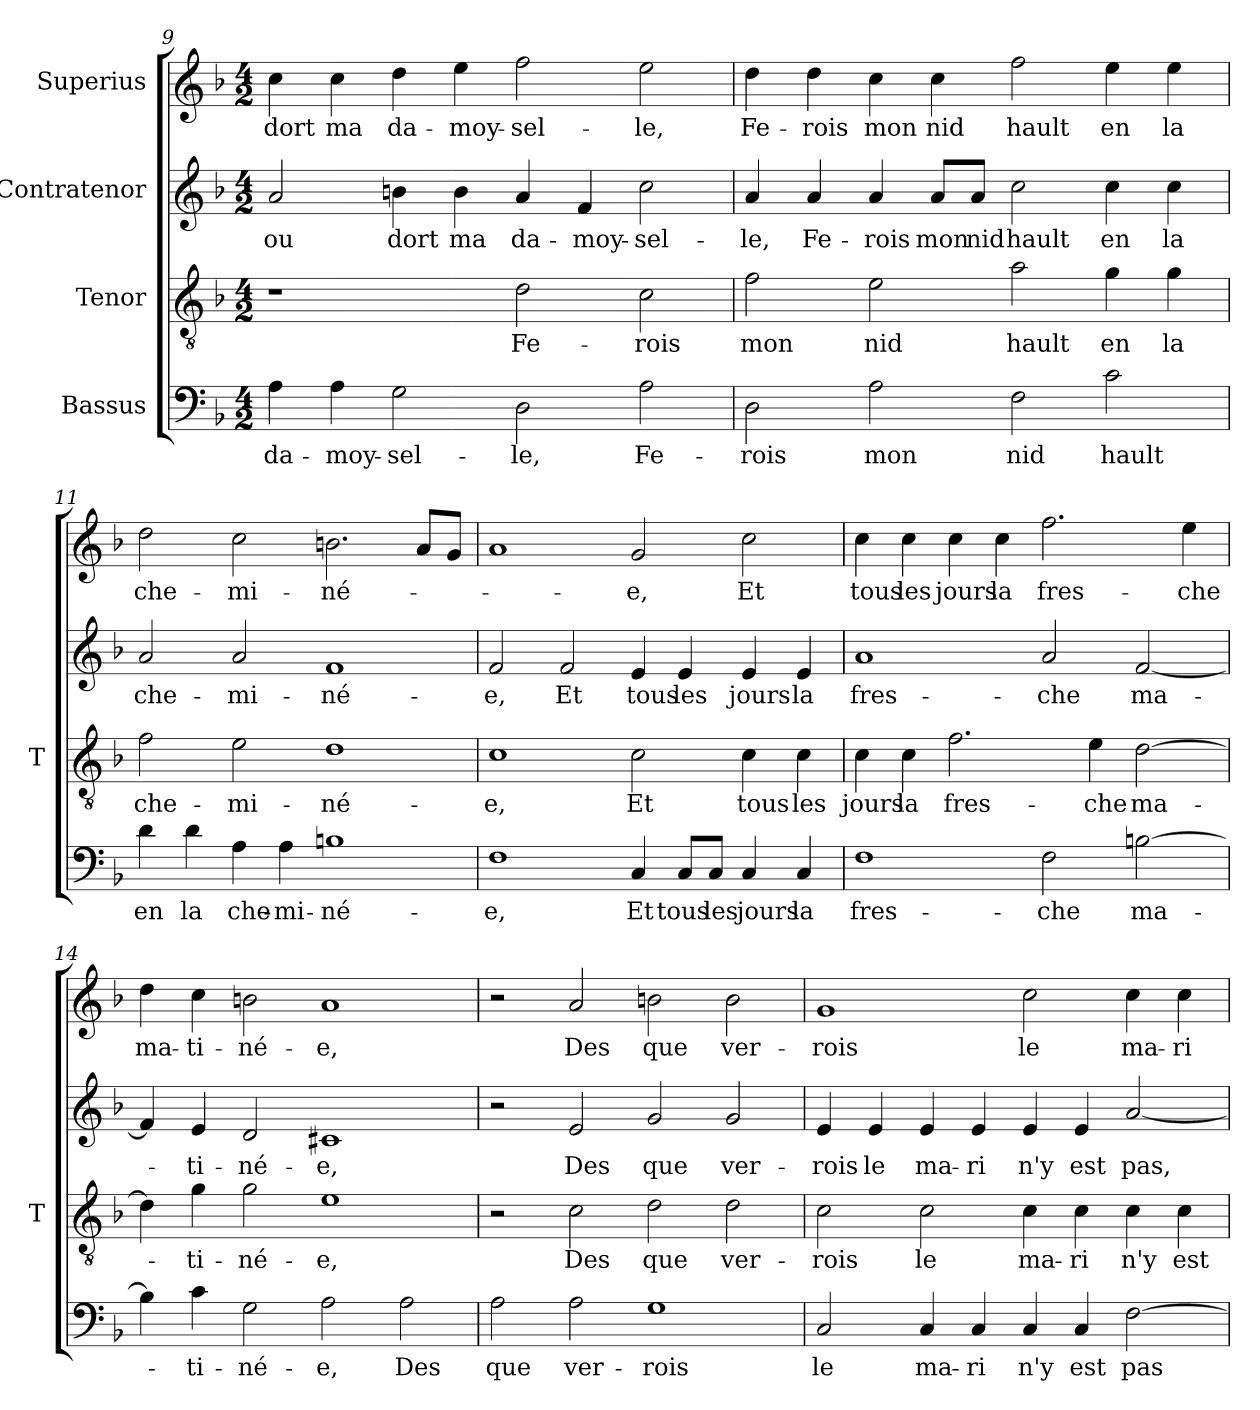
**kern	**text	**kern	**text	**kern	**text	**kern	**text
*part4	*part4	*part3	*part3	*part2	*part2	*part1	*part1
*staff4	*staff4	*staff3	*staff3	*staff2	*staff2	*staff1	*staff1
*I"Bassus	*	*I"Tenor	*	*I"Contratenor	*	*I"Superius	*
*	*	*I'T	*	*	*	*	*
*clefF4	*	*clefGv2	*	*clefG2	*	*clefG2	*
*k[b-]	*	*k[b-]	*	*k[b-]	*	*k[b-]	*
*M4/2	*	*M4/2	*	*M4/2	*	*M4/2	*
=9	=9	=9	=9	=9	=9	=9	=9
4A	da-	1r	.	2a	-ou	4cc	-dort
4A	moy-	.	.	.	.	4cc	-ma
2G	sel-	.	.	4b	-dort	4dd	da-
.	.	.	.	4b	-ma	4ee	moy-
2D	-le,	2d	Fe-	4a	da-	2ff	sel-
.	.	.	.	4f	moy-	.	.
2A	Fe-	2c	-rois	2cc	sel-	2ee	-le,
=10	=10	=10	=10	=10	=10	=10	=10
2D	-rois	2f	-mon	4a	-le,	4dd	Fe-
.	.	.	.	4a	Fe-	4dd	-rois
2A	-mon	2e	-nid	4a	-rois	4cc	-mon
.	.	.	.	8a/L	-mon	4cc	-nid
.	.	.	.	8a/J	-nid	.	.
2F	-nid	2a	-hault	2cc	-hault	2ff	-hault
2c	-hault	4g	-en	4cc	-en	4ee	-en
.	.	4g	-la	4cc	-la	4ee	-la
=11	=11	=11	=11	=11	=11	=11	=11
4d	-en	2f	che-	2a	che-	2dd	che-
4d	-la	.	.	.	.	.	.
4A	che-	2e	mi-	2a	mi-	2cc	mi-
4A	mi-	.	.	.	.	.	.
1Bn	né-	1d	né-	1f	né-	2.bn	né-
.	.	.	.	.	.	8aL	.
.	.	.	.	.	.	8gJ	.
=12	=12	=12	=12	=12	=12	=12	=12
1F	-e,	1c	-e,	2f	-e,	1a	.
.	.	.	.	2f	-Et	.	.
4C	-Et	2c	-Et	4e	-tous	2g	-e,
8C/L	-tous	.	.	4e	-les	.	.
8C/J	-les	.	.	.	.	.	.
4C	-jours	4c	-tous	4e	-jours	2cc	-Et
4C	-la	4c	-les	4e	-la	.	.
=13	=13	=13	=13	=13	=13	=13	=13
1F	fres-	4c	-jours	1a	fres-	4cc	-tous
.	.	4c	-la	.	.	4cc	-les
.	.	2.f	fres-	.	.	4cc	-jours
.	.	.	.	.	.	4cc	-la
2F	-che	.	.	2a	-che	2.ff	fres-
.	.	4e	-che	.	.	.	.
[2Bn	ma-	[2d	ma-	[2f	ma-	.	.
.	.	.	.	.	.	4ee	-che
=14	=14	=14	=14	=14	=14	=14	=14
4B]	.	4d]	.	4f]	.	4dd	ma-
4c	ti-	4g	ti-	4e	ti-	4cc	ti-
2G	né-	2g	né-	2d	né-	2bn	né-
2A	-e,	1e	-e,	1c#X	-e,	1a	-e,
2A	-Des	.	.	.	.	.	.
=15	=15	=15	=15	=15	=15	=15	=15
2A	-que	2r	.	2r	.	2r	.
2A	ver-	2c	-Des	2e	-Des	2a	-Des
1G	-rois	2d	-que	2g	-que	2bn	-que
.	.	2d	ver-	2g	ver-	2b	ver-
=16	=16	=16	=16	=16	=16	=16	=16
2C	-le	2c	-rois	4e	-rois	1g	-rois
.	.	.	.	4e	-le	.	.
4C	ma-	2c	-le	4e	ma-	.	.
4C	-ri	.	.	4e	-ri	.	.
4C	-n'y	4c	ma-	4e	-n'y	2cc	-le
4C	-est	4c	-ri	4e	-est	.	.
[2F	-pas	4c	-n'y	[2a	-pas,	4cc	ma-
.	.	4c	-est	.	.	4cc	-ri
=	=	=	=	=	=	=	=
*-	*-	*-	*-	*-	*-	*-	*-
